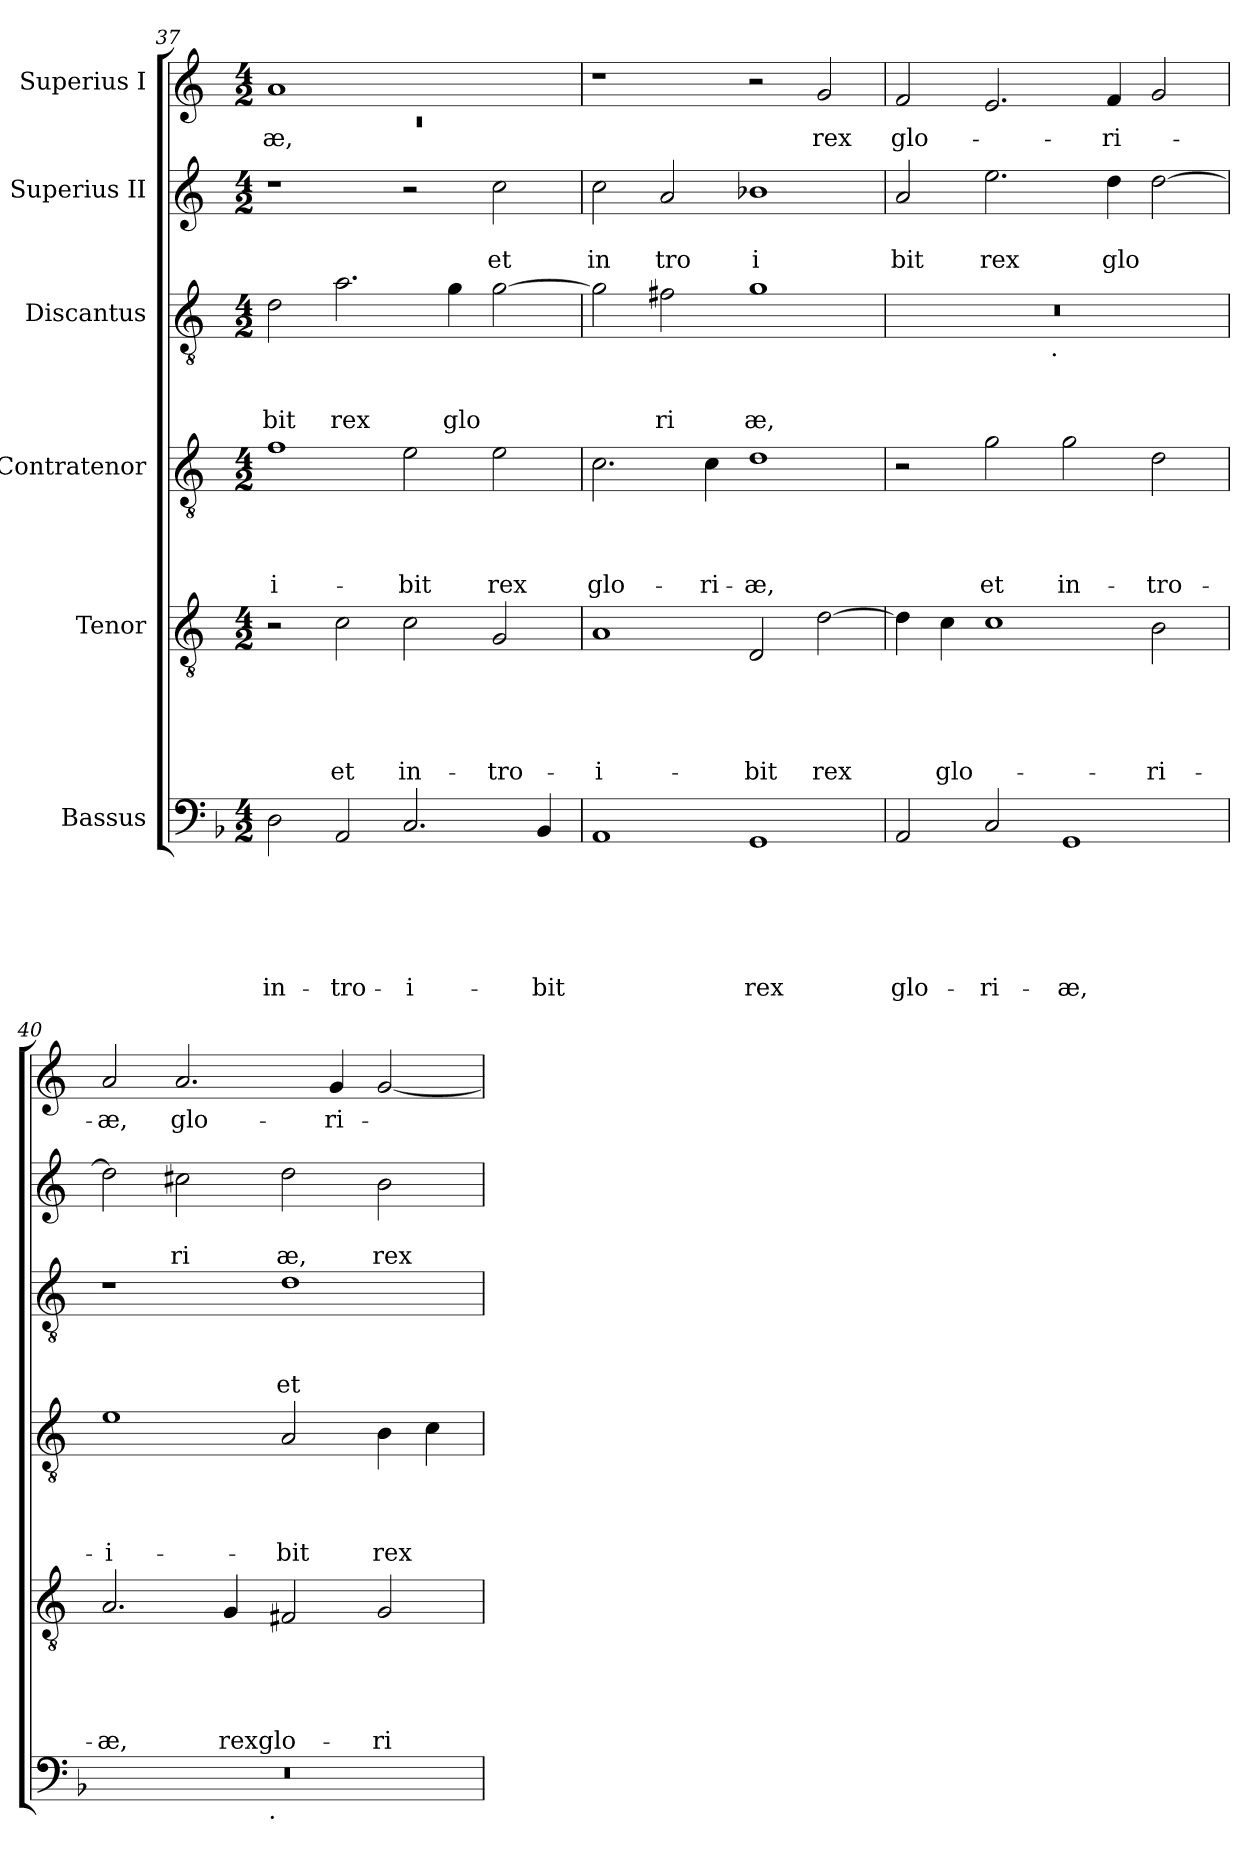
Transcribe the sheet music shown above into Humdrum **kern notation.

**kern	**text	**text	**text	**text	**text	**text	**kern	**text	**text	**text	**text	**text	**kern	**text	**text	**text	**text	**kern	**text	**text	**text	**kern	**text	**text	**kern	**text
*part6	*part6	*part6	*part6	*part6	*part6	*part6	*part5	*part5	*part5	*part5	*part5	*part5	*part4	*part4	*part4	*part4	*part4	*part3	*part3	*part3	*part3	*part2	*part2	*part2	*part1	*part1
*staff6	*staff6	*staff6	*staff6	*staff6	*staff6	*staff6	*staff5	*staff5	*staff5	*staff5	*staff5	*staff5	*staff4	*staff4	*staff4	*staff4	*staff4	*staff3	*staff3	*staff3	*staff3	*staff2	*staff2	*staff2	*staff1	*staff1
*I"Bassus	*	*	*	*	*	*	*I"Tenor	*	*	*	*	*	*I"Contratenor	*	*	*	*	*I"Discantus	*	*	*	*I"Superius II	*	*	*I"Superius I	*
*clefF4	*	*	*	*	*	*	*clefGv2	*	*	*	*	*	*clefGv2	*	*	*	*	*clefGv2	*	*	*	*clefG2	*	*	*clefG2	*
*	*	*	*	*	*	*	*ITrd-3c-5	*	*	*	*	*	*ITrd-3c-5	*	*	*	*	*ITrd-3c-5	*	*	*	*ITrd-3c-5	*	*	*ITrd-3c-5	*
*k[b-]	*	*	*	*	*	*	*k[b-]	*	*	*	*	*	*k[b-]	*	*	*	*	*k[b-]	*	*	*	*k[b-]	*	*	*k[b-]	*
*F:	*	*	*	*	*	*	*F:	*	*	*	*	*	*F:	*	*	*	*	*F:	*	*	*	*F:	*	*	*F:	*
*M4/2	*	*	*	*	*	*	*M4/2	*	*	*	*	*	*M4/2	*	*	*	*	*M4/2	*	*	*	*M4/2	*	*	*M4/2	*
=37	=37	=37	=37	=37	=37	=37	=37	=37	=37	=37	=37	=37	=37	=37	=37	=37	=37	=37	=37	=37	=37	=37	=37	=37	=37	=37
*	*	*	*	*	*	*	*	*	*	*	*	*	*	*	*	*	*	*	*	*	*	*	*	*	*^	*
!	!	!	!	!	!	!LO:LY:b	!	!	!	!	!	!	!	!	!	!	!LO:LY:b	!	!	!	!LO:LY:b	!	!	!	!	!LO:N:vis=1	!LO:LY:b
2D\	.	.	.	.	.	in-	2r	.	.	.	.	.	1b-	.	.	.	-i-	2g\	.	.	bit	1r	.	.	1dd	0rc	-æ,
!	!	!	!	!	!	!LO:LY:b	!	!	!	!	!	!LO:LY:b	!	!	!	!	!	!	!	!	!LO:LY:b	!	!	!	!	!	!
2AA/	.	.	.	.	.	-tro-	2f\	.	.	.	.	et	.	.	.	.	.	2.dd\	.	.	rex	.	.	.	.	.	.
!	!	!	!	!	!	!LO:LY:b	!	!	!	!	!	!LO:LY:b	!	!	!	!	!LO:LY:b	!	!	!	!	!	!	!	!	!	!
2.C/	.	.	.	.	.	-i-	2f\	.	.	.	.	in-	2a\	.	.	.	-bit	.	.	.	.	2r	.	.	1ryy	.	.
!	!	!	!	!	!	!	!	!	!	!	!	!	!	!	!	!	!	!	!	!	!LO:LY:b	!	!	!	!	!	!
.	.	.	.	.	.	.	.	.	.	.	.	.	.	.	.	.	.	4cc\	.	.	glo	.	.	.	.	.	.
!	!	!	!	!	!	!	!	!	!	!	!	!LO:LY:b	!	!	!	!	!LO:LY:b	!	!	!	!	!	!	!LO:LY:b	!	!	!
.	.	.	.	.	.	.	2c/	.	.	.	.	-tro-	2a\	.	.	.	rex	[>2cc\	.	.	.	2ff\	.	et	.	.	.
!	!	!	!	!	!	!LO:LY:b	!	!	!	!	!	!	!	!	!	!	!	!	!	!	!	!	!	!	!	!	!
4BB-/	.	.	.	.	.	-bit	.	.	.	.	.	.	.	.	.	.	.	.	.	.	.	.	.	.	.	.	.
*	*	*	*	*	*	*	*	*	*	*	*	*	*	*	*	*	*	*	*	*	*	*	*	*	*v	*v	*
=38	=38	=38	=38	=38	=38	=38	=38	=38	=38	=38	=38	=38	=38	=38	=38	=38	=38	=38	=38	=38	=38	=38	=38	=38	=38	=38
!	!	!	!	!	!	!	!	!	!	!	!	!LO:LY:b	!	!	!	!	!LO:LY:b	!	!	!	!	!	!	!LO:LY:b	!	!
1AA	.	.	.	.	.	.	1d	.	.	.	.	-i-	2.f\	.	.	.	glo-	2cc\]	.	.	.	2ff\	.	in	1r	.
!	!	!	!	!	!	!	!	!	!	!	!	!	!	!	!	!	!	!	!	!	!LO:LY:b	!	!	!LO:LY:b	!	!
.	.	.	.	.	.	.	.	.	.	.	.	.	.	.	.	.	.	2bn\	.	.	ri	2dd/	.	tro	.	.
!	!	!	!	!	!	!	!	!	!	!	!	!	!	!	!	!	!LO:LY:b	!	!	!	!	!	!	!	!	!
.	.	.	.	.	.	.	.	.	.	.	.	.	4f\	.	.	.	-ri-	.	.	.	.	.	.	.	.	.
!	!	!	!	!	!	!LO:LY:b	!	!	!	!	!	!LO:LY:b	!	!	!	!	!LO:LY:b	!	!	!	!LO:LY:b	!	!	!LO:LY:b	!	!
1GG	.	.	.	.	.	rex	2G/	.	.	.	.	-bit	1g	.	.	.	-æ,	1cc	.	.	æ,	1ee-X	.	i	2r	.
!	!	!	!	!	!	!	!	!	!	!	!	!LO:LY:b	!	!	!	!	!	!	!	!	!	!	!	!	!	!LO:LY:b
.	.	.	.	.	.	.	[>2g\	.	.	.	.	rex	.	.	.	.	.	.	.	.	.	.	.	.	2cc/	rex
=39	=39	=39	=39	=39	=39	=39	=39	=39	=39	=39	=39	=39	=39	=39	=39	=39	=39	=39	=39	=39	=39	=39	=39	=39	=39	=39
!	!	!	!	!	!	!LO:LY:b	!	!	!	!	!	!	!	!	!	!	!	!	!	!	!	!	!	!LO:LY:b	!	!LO:LY:b
*	*	*	*	*	*	*	*	*	*	*	*	*	*	*	*	*	*	*^	*	*	*	*	*	*	*	*
2AA/	.	.	.	.	.	glo-	4g\]	.	.	.	.	.	2r	.	.	.	.	0r	2ryy	.	.	.	2dd/	.	bit	2b-/	glo-
!	!	!	!	!	!	!	!	!	!	!	!	!LO:LY:b	!	!	!	!	!	!	!	!	!	!	!	!	!	!	!
.	.	.	.	.	.	.	4f\	.	.	.	.	glo-	.	.	.	.	.	.	.	.	.	.	.	.	.	.	.
!	!	!	!	!	!	!LO:LY:b	!	!	!	!	!	!	!	!	!	!	!LO:LY:b	!	!	!	!	!	!	!	!LO:LY:b	!	!
2C/	.	.	.	.	.	-ri-	1f	.	.	.	.	.	2cc\	.	.	.	et	.	4...ryy	.	.	.	2.aa\	.	rex	2.a/	.
!	!	!	!	!	!	!	!	!	!	!	!	!	!	!	!	!	!	!	!LO:TX:b:t=.	!	!	!	!	!	!	!	!
.	.	.	.	.	.	.	.	.	.	.	.	.	.	.	.	.	.	.	1ryy	.	.	.	.	.	.	.	.
!	!	!	!	!	!	!LO:LY:b	!	!	!	!	!	!	!	!	!	!	!LO:LY:b	!	!	!	!	!	!	!	!	!	!
1GG	.	.	.	.	.	-æ,	.	.	.	.	.	.	2cc\	.	.	.	in-	.	.	.	.	.	.	.	.	.	.
!	!	!	!	!	!	!	!	!	!	!	!	!	!	!	!	!	!	!	!	!	!	!	!	!	!LO:LY:b	!	!LO:LY:b
.	.	.	.	.	.	.	.	.	.	.	.	.	.	.	.	.	.	.	.	.	.	.	4gg\	.	glo	4b-/	-ri-
!	!	!	!	!	!	!	!	!	!	!	!	!LO:LY:b	!	!	!	!	!LO:LY:b	!	!	!	!	!	!	!	!	!	!
.	.	.	.	.	.	.	2e\	.	.	.	.	-ri-	2g\	.	.	.	-tro-	.	.	.	.	.	[>2gg\	.	.	2cc/	.
.	.	.	.	.	.	.	.	.	.	.	.	.	.	.	.	.	.	.	32ryy	.	.	.	.	.	.	.	.
=40	=40	=40	=40	=40	=40	=40	=40	=40	=40	=40	=40	=40	=40	=40	=40	=40	=40	=40	=40	=40	=40	=40	=40	=40	=40	=40	=40
!	!	!	!	!	!	!	!	!	!	!	!	!LO:LY:b	!	!	!	!	!LO:LY:b	!	!	!	!	!	!	!	!	!	!LO:LY:b
*^	*	*	*	*	*	*	*	*	*	*	*	*	*	*	*	*	*	*v	*v	*	*	*	*	*	*	*	*
0r	2ryy	.	.	.	.	.	.	2.d/	.	.	.	.	-æ,	1a	.	.	.	-i-	1r	.	.	.	2gg\]	.	.	2dd/	-æ,
!	!	!	!	!	!	!	!	!	!	!	!	!	!	!	!	!	!	!	!	!	!	!	!	!	!LO:LY:b	!	!LO:LY:b
.	4...ryy	.	.	.	.	.	.	.	.	.	.	.	.	.	.	.	.	.	.	.	.	.	2ff#X\	.	ri	2.dd/	glo-
!	!	!	!	!	!	!	!	!	!	!	!	!	!LO:LY:b	!	!	!	!	!	!	!	!	!	!	!	!	!	!
.	.	.	.	.	.	.	.	4c/	.	.	.	.	rexglo-	.	.	.	.	.	.	.	.	.	.	.	.	.	.
!	!LO:TX:b:t=.	!	!	!	!	!	!	!	!	!	!	!	!	!	!	!	!	!	!	!	!	!	!	!	!	!	!
.	1ryy	.	.	.	.	.	.	.	.	.	.	.	.	.	.	.	.	.	.	.	.	.	.	.	.	.	.
!	!	!	!	!	!	!	!	!	!	!	!	!	!	!	!	!	!	!LO:LY:b	!	!	!	!LO:LY:b	!	!	!LO:LY:b	!	!
.	.	.	.	.	.	.	.	2Bn/	.	.	.	.	.	2d/	.	.	.	-bit	1g	.	.	et	2gg\	.	æ,	.	.
!	!	!	!	!	!	!	!	!	!	!	!	!	!	!	!	!	!	!	!	!	!	!	!	!	!	!	!LO:LY:b
.	.	.	.	.	.	.	.	.	.	.	.	.	.	.	.	.	.	.	.	.	.	.	.	.	.	4cc/	-ri-
!	!	!	!	!	!	!	!	!	!	!	!	!	!LO:LY:b	!	!	!	!	!LO:LY:b	!	!	!	!	!	!	!LO:LY:b	!	!
.	.	.	.	.	.	.	.	2c/	.	.	.	.	-ri-	4e\	.	.	.	rex	.	.	.	.	2ee\	.	rex	[<2cc/	.
.	.	.	.	.	.	.	.	.	.	.	.	.	.	4f\	.	.	.	.	.	.	.	.	.	.	.	.	.
.	32ryy	.	.	.	.	.	.	.	.	.	.	.	.	.	.	.	.	.	.	.	.	.	.	.	.	.	.
*v	*v	*	*	*	*	*	*	*	*	*	*	*	*	*	*	*	*	*	*	*	*	*	*	*	*	*	*
=	=	=	=	=	=	=	=	=	=	=	=	=	=	=	=	=	=	=	=	=	=	=	=	=	=	=
*-	*-	*-	*-	*-	*-	*-	*-	*-	*-	*-	*-	*-	*-	*-	*-	*-	*-	*-	*-	*-	*-	*-	*-	*-	*-	*-
